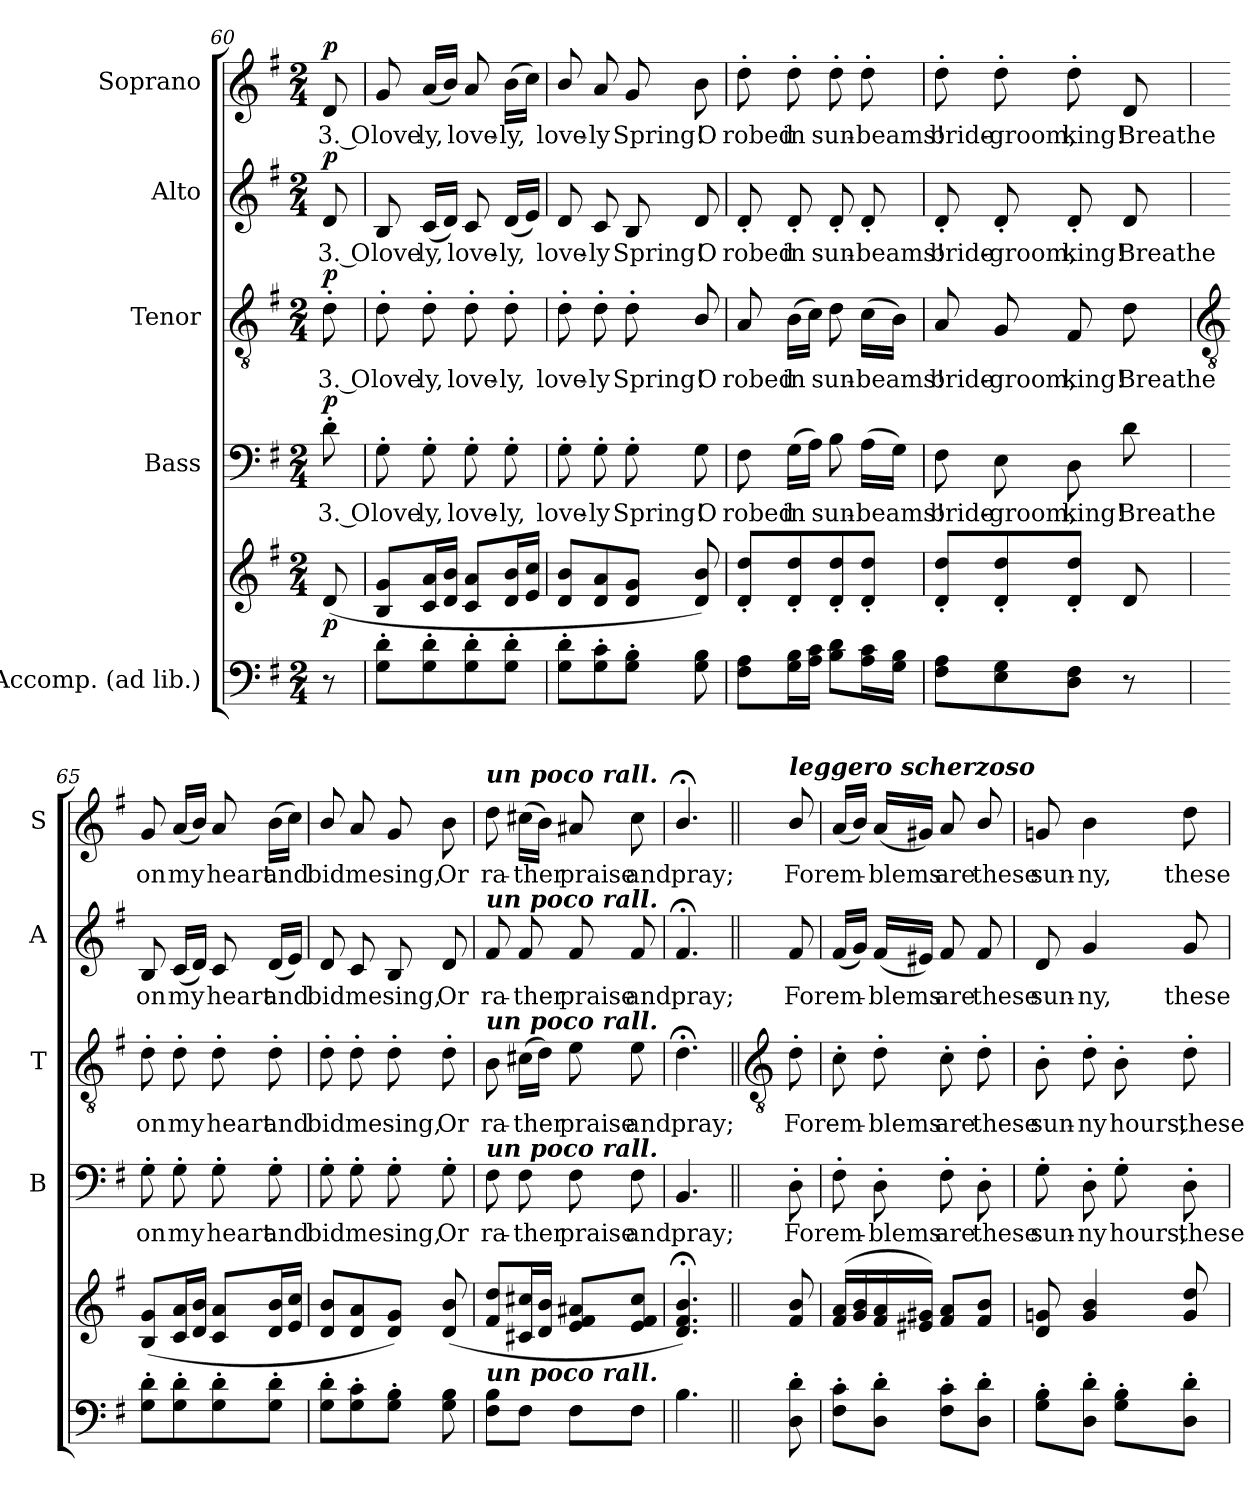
**kern	**kern	**dynam	**kern	**text	**dynam	**kern	**text	**dynam	**kern	**text	**dynam	**kern	**text	**dynam
*part5	*part5	*part5	*part4	*part4	*part4	*part3	*part3	*part3	*part2	*part2	*part2	*part1	*part1	*part1
*staff6	*staff5	*staff5/6	*staff4	*staff4	*staff4	*staff3	*staff3	*staff3	*staff2	*staff2	*staff2	*staff1	*staff1	*staff1
*I"Accomp. (ad lib.)	*	*	*I"Bass	*	*	*I"Tenor	*	*	*I"Alto	*	*	*I"Soprano	*	*
*	*	*	*I'B	*	*	*I'T	*	*	*I'A	*	*	*I'S	*	*
!!LO:LB:g=z
*clefF4	*clefG2	*	*clefF4	*	*	*clefGv2	*	*	*clefG2	*	*	*clefG2	*	*
*k[f#]	*k[f#]	*	*k[f#]	*	*	*k[f#]	*	*	*k[f#]	*	*	*k[f#]	*	*
*G:	*G:	*	*G:	*	*	*G:	*	*	*G:	*	*	*G:	*	*
*M2/4	*M2/4	*	*M2/4	*	*	*M2/4	*	*	*M2/4	*	*	*M2/4	*	*
=60	=60	=60	=60	=60	=60	=60	=60	=60	=60	=60	=60	=60	=60	=60
!	!	!LO:DY:b	!	!LO:LY:b	!LO:DY:b	!	!LO:LY:b	!LO:DY:b	!	!LO:LY:b	!LO:DY:b	!	!LO:LY:b	!LO:DY:b
8r	(<8d	p	8d'	3. O	p	8d'	3. O	p	8d	3. O	p	8d	3. O	p
=61	=61	=61	=61	=61	=61	=61	=61	=61	=61	=61	=61	=61	=61	=61
!	!	!	!	!LO:LY:b	!	!	!LO:LY:b	!	!	!LO:LY:b	!	!	!LO:LY:b	!
8G' 8d'L	8B 8gL	.	8G'	love	.	8d'	love	.	8B	love	.	8g	love	.
!	!	!	!	!LO:LY:b	!	!	!LO:LY:b	!	!	!LO:LY:b	!	!	!LO:LY:b	!
8G' 8d'	16c 16aL	.	8G'	ly,	.	8d'	ly,	.	(<16cLL	ly,	.	(<16aLL	ly,	.
.	16d 16bJJ	.	.	.	.	.	.	.	16dJJ)	.	.	16bJJ)	.	.
!	!	!	!	!LO:LY:b	!	!	!LO:LY:b	!	!	!LO:LY:b	!	!	!LO:LY:b	!
8G' 8d'	8c 8aL	.	8G'	love-	.	8d'	love-	.	8c	love-	.	8a	love-	.
!	!	!	!	!LO:LY:b	!	!	!LO:LY:b	!	!	!LO:LY:b	!	!	!LO:LY:b	!
8G' 8d'J	16d 16bL	.	8G'	-ly,	.	8d'	-ly,	.	(<16dLL	-ly,	.	(>16bLL	-ly,	.
.	16e 16ccJJ	.	.	.	.	.	.	.	16eJJ)	.	.	16ccJJ)	.	.
=62	=62	=62	=62	=62	=62	=62	=62	=62	=62	=62	=62	=62	=62	=62
!	!	!	!	!LO:LY:b	!	!	!LO:LY:b	!	!	!LO:LY:b	!	!	!LO:LY:b	!
8G' 8d'L	8d 8bL	.	8G'	love-	.	8d'	love-	.	8d	love-	.	8b/	love-	.
!	!	!	!	!LO:LY:b	!	!	!LO:LY:b	!	!	!LO:LY:b	!	!	!LO:LY:b	!
8G' 8c'	8d 8a	.	8G'	-ly	.	8d'	-ly	.	8c	-ly	.	8a	-ly	.
!	!	!	!	!LO:LY:b	!	!	!LO:LY:b	!	!	!LO:LY:b	!	!	!LO:LY:b	!
8G' 8B'J	8d 8gJ	.	8G'	Spring!	.	8d'	Spring!	.	8B	Spring!	.	8g	Spring!	.
!	!	!	!	!LO:LY:b	!	!	!LO:LY:b	!	!	!LO:LY:b	!	!	!LO:LY:b	!
8G 8B	8d 8b)	.	8G	O	.	8B/	O	.	8d	O	.	8b	O	.
=63	=63	=63	=63	=63	=63	=63	=63	=63	=63	=63	=63	=63	=63	=63
!	!	!	!	!LO:LY:b	!	!	!LO:LY:b	!	!	!LO:LY:b	!	!	!LO:LY:b	!
8F# 8AL	8d' 8dd'L	.	8F#	robed	.	8A	robed	.	8d'	robed	.	8dd'	robed	.
!	!	!	!	!LO:LY:b	!	!	!LO:LY:b	!	!	!LO:LY:b	!	!	!LO:LY:b	!
16G 16BL	8d' 8dd'	.	(>16GLL	in	.	(>16BLL	in	.	8d'	in	.	8dd'	in	.
16A 16cJJ	.	.	16AJJ)	.	.	16cJJ)	.	.	.	.	.	.	.	.
!	!	!	!	!LO:LY:b	!	!	!LO:LY:b	!	!	!LO:LY:b	!	!	!LO:LY:b	!
8B 8dL	8d' 8dd'	.	8B	sun-	.	8d	sun-	.	8d'	sun-	.	8dd'	sun-	.
!	!	!	!	!LO:LY:b	!	!	!LO:LY:b	!	!	!LO:LY:b	!	!	!LO:LY:b	!
16A 16cL	8d' 8dd'J	.	(>16ALL	-beams!	.	(>16cLL	-beams!	.	8d'	-beams!	.	8dd'	-beams!	.
16G 16BJJ	.	.	16GJJ)	.	.	16BJJ)	.	.	.	.	.	.	.	.
=64	=64	=64	=64	=64	=64	=64	=64	=64	=64	=64	=64	=64	=64	=64
!	!	!	!	!LO:LY:b	!	!	!LO:LY:b	!	!	!LO:LY:b	!	!	!LO:LY:b	!
8F# 8AL	8d' 8dd'L	.	8F#\	bride-	.	8A	bride-	.	8d'	bride-	.	8dd'	bride-	.
!	!	!	!	!LO:LY:b	!	!	!LO:LY:b	!	!	!LO:LY:b	!	!	!LO:LY:b	!
8E 8G	8d' 8dd'	.	8E	-groom,	.	8G	-groom,	.	8d'	-groom,	.	8dd'	-groom,	.
!	!	!	!	!LO:LY:b	!	!	!LO:LY:b	!	!	!LO:LY:b	!	!	!LO:LY:b	!
8D 8F#J	8d' 8dd'J	.	8D	king!	.	8F#	king!	.	8d'	king!	.	8dd'	king!	.
!	!	!	!	!LO:LY:b	!	!	!LO:LY:b	!	!	!LO:LY:b	!	!	!LO:LY:b	!
8r	8d	.	8d	Breathe	.	8d	Breathe	.	8d	Breathe	.	8d	Breathe	.
!!LO:LB:g=z
=65	=65	=65	=65	=65	=65	=65	=65	=65	=65	=65	=65	=65	=65	=65
*	*	*	*	*	*	*clefGv2	*	*	*	*	*	*	*	*
!	!	!	!	!LO:LY:b	!	!	!LO:LY:b	!	!	!LO:LY:b	!	!	!LO:LY:b	!
8G' 8d'L	(<8B 8gL	.	8G'	on	.	8d'	on	.	8B	on	.	8g	on	.
!	!	!	!	!LO:LY:b	!	!	!LO:LY:b	!	!	!LO:LY:b	!	!	!LO:LY:b	!
8G' 8d'	16c 16aL	.	8G'	my	.	8d'	my	.	(<16cLL	my	.	(<16aLL	my	.
.	16d 16bJJ	.	.	.	.	.	.	.	16dJJ)	.	.	16bJJ)	.	.
!	!	!	!	!LO:LY:b	!	!	!LO:LY:b	!	!	!LO:LY:b	!	!	!LO:LY:b	!
8G' 8d'	8c 8aL	.	8G'	heart	.	8d'	heart	.	8c	heart	.	8a	heart	.
!	!	!	!	!LO:LY:b	!	!	!LO:LY:b	!	!	!LO:LY:b	!	!	!LO:LY:b	!
8G' 8d'J	16d 16bL	.	8G'	and	.	8d'	and	.	(<16dLL	and	.	(>16bLL	and	.
.	16e 16ccJJ	.	.	.	.	.	.	.	16eJJ)	.	.	16ccJJ)	.	.
=66	=66	=66	=66	=66	=66	=66	=66	=66	=66	=66	=66	=66	=66	=66
!	!	!	!	!LO:LY:b	!	!	!LO:LY:b	!	!	!LO:LY:b	!	!	!LO:LY:b	!
8G' 8d'L	8d 8bL	.	8G'	bid	.	8d'	bid	.	8d	bid	.	8b/	bid	.
!	!	!	!	!LO:LY:b	!	!	!LO:LY:b	!	!	!LO:LY:b	!	!	!LO:LY:b	!
8G' 8c'	8d 8a	.	8G'	me	.	8d'	me	.	8c	me	.	8a	me	.
!	!	!	!	!LO:LY:b	!	!	!LO:LY:b	!	!	!LO:LY:b	!	!	!LO:LY:b	!
8G' 8B'J	8d 8gJ)	.	8G'	sing,	.	8d'	sing,	.	8B	sing,	.	8g	sing,	.
!	!	!	!	!LO:LY:b	!	!	!LO:LY:b	!	!	!LO:LY:b	!	!	!LO:LY:b	!
8G 8B	(<8d 8b	.	8G'	Or	.	8d'	Or	.	8d	Or	.	8b	Or	.
=67	=67	=67	=67	=67	=67	=67	=67	=67	=67	=67	=67	=67	=67	=67
!	!	!	!	!	!	!	!	!	!	!	!	!LO:TX:a:Bi:t=un poco rall.	!	!
!	!	!	!	!	!	!	!	!	!LO:TX:a:Bi:t=un poco rall.	!	!	!	!	!
!	!	!	!	!	!	!LO:TX:a:Bi:t=un poco rall.	!	!	!	!	!	!	!	!
!	!	!	!LO:TX:a:Bi:t=un poco rall.	!	!	!	!	!	!	!	!	!	!	!
!LO:TX:a:Bi:t=un poco rall.	!	!	!	!	!	!	!	!	!	!	!	!	!	!
!	!	!	!	!LO:LY:b	!	!	!LO:LY:b	!	!	!LO:LY:b	!	!	!LO:LY:b	!
8F# 8BL	8f# 8ddL	.	8F#	ra-	.	8B	ra-	.	8f#	ra-	.	8dd	ra-	.
!	!	!	!	!LO:LY:b	!	!	!LO:LY:b	!	!	!LO:LY:b	!	!	!LO:LY:b	!
8F#J	16c#X 16cc#XL	.	8F#	-ther	.	(>16c#XLL	-ther	.	8f#	-ther	.	(>16cc#XLL	-ther	.
.	16d 16bJJ	.	.	.	.	16dJJ)	.	.	.	.	.	16bJJ)	.	.
!	!	!	!	!LO:LY:b	!	!	!LO:LY:b	!	!	!LO:LY:b	!	!	!LO:LY:b	!
8F#L	8e 8f# 8a#XL	.	8F#	praise	.	8e	praise	.	8f#	praise	.	8a#X	praise	.
!	!	!	!	!LO:LY:b	!	!	!LO:LY:b	!	!	!LO:LY:b	!	!	!LO:LY:b	!
8F#J	8e 8f# 8cc#J	.	8F#	and	.	8e	and	.	8f#	and	.	8cc#	and	.
=68	=68	=68	=68	=68	=68	=68	=68	=68	=68	=68	=68	=68	=68	=68
!	!	!	!	!LO:LY:b	!	!	!LO:LY:b	!	!	!LO:LY:b	!	!	!LO:LY:b	!
4.B	4.d/;< 4.f#/;< 4.b/;<)	.	4.BB	pray;	.	4.d;<	pray;	.	4.f#;<	pray;	.	4.b;</	pray;	.
!!LO:LB:g=z
=69||	=69||	=69||	=69||	=69||	=69||	=69||	=69||	=69||	=69||	=69||	=69||	=69||	=69||	=69||
*	*	*	*	*	*	*clefGv2	*	*	*	*	*	*	*	*
*	*^	*	*	*	*	*	*	*	*	*	*	*	*	*
!	!	!	!	!	!	!	!	!	!	!	!	!	!LO:TX:a:Bi:t=leggero scherzoso	!	!
!	!	!	!	!	!LO:LY:b	!	!	!LO:LY:b	!	!	!LO:LY:b	!	!	!LO:LY:b	!
8D' 8d'	8f#/ 8b/	8ryy	.	8D'	For	.	8d'	For	.	8f#	For	.	8b/	For	.
=70	=70	=70	=70	=70	=70	=70	=70	=70	=70	=70	=70	=70	=70	=70	=70
!	!	!LO:N:vis=1	!	!	!LO:LY:b	!	!	!LO:LY:b	!	!	!LO:LY:b	!	!	!LO:LY:b	!
8F#' 8c'L	(<16f# 16aLL	2ryy	.	8F#'	em-	.	8c'	em-	.	(<16f#LL	em-	.	(<16aLL	em-	.
.	16g 16b	.	.	.	.	.	.	.	.	16gJJ)	.	.	16bJJ)	.	.
!	!	!	!	!	!LO:LY:b	!	!	!LO:LY:b	!	!	!LO:LY:b	!	!	!LO:LY:b	!
8D' 8d'J	16f# 16a	.	.	8D'	-blems	.	8d'	-blems	.	(<16f#LL	blems	.	(<16aLL	blems	.
.	16e#X 16g#XJJ)	.	.	.	.	.	.	.	.	16e#XJJ)	.	.	16g#XJJ)	.	.
!	!	!	!	!	!LO:LY:b	!	!	!LO:LY:b	!	!	!LO:LY:b	!	!	!LO:LY:b	!
8F#' 8c'L	8f# 8aL	.	.	8F#'	are	.	8c'	are	.	8f#	are	.	8a	are	.
!	!	!	!	!	!LO:LY:b	!	!	!LO:LY:b	!	!	!LO:LY:b	!	!	!LO:LY:b	!
8D' 8d'J	8f# 8bJ	.	.	8D'	these	.	8d'	these	.	8f#	these	.	8b/	these	.
=71	=71	=71	=71	=71	=71	=71	=71	=71	=71	=71	=71	=71	=71	=71	=71
!	!	!LO:N:vis=1	!	!	!LO:LY:b	!	!	!LO:LY:b	!	!	!LO:LY:b	!	!	!LO:LY:b	!
8G' 8B'L	8d 8gn	2ryy	.	8G'	sun-	.	8B'	sun-	.	8d	sun-	.	8gn	sun-	.
!	!	!	!	!	!LO:LY:b	!	!	!LO:LY:b	!	!	!LO:LY:b	!	!	!LO:LY:b	!
8D' 8d'J	4g 4b	.	.	8D'	-ny	.	8d'	-ny	.	4g	-ny,	.	4b	-ny,	.
!	!	!	!	!	!LO:LY:b	!	!	!LO:LY:b	!	!	!	!	!	!	!
8G' 8B'L	.	.	.	8G'	hours,	.	8B'	hours,	.	.	.	.	.	.	.
!	!	!	!	!	!LO:LY:b	!	!	!LO:LY:b	!	!	!LO:LY:b	!	!	!LO:LY:b	!
8D' 8d'J	8g 8dd	.	.	8D'	these	.	8d'	these	.	8g	these	.	8dd	these	.
*	*v	*v	*	*	*	*	*	*	*	*	*	*	*	*	*
=	=	=	=	=	=	=	=	=	=	=	=	=	=	=
*-	*-	*-	*-	*-	*-	*-	*-	*-	*-	*-	*-	*-	*-	*-
